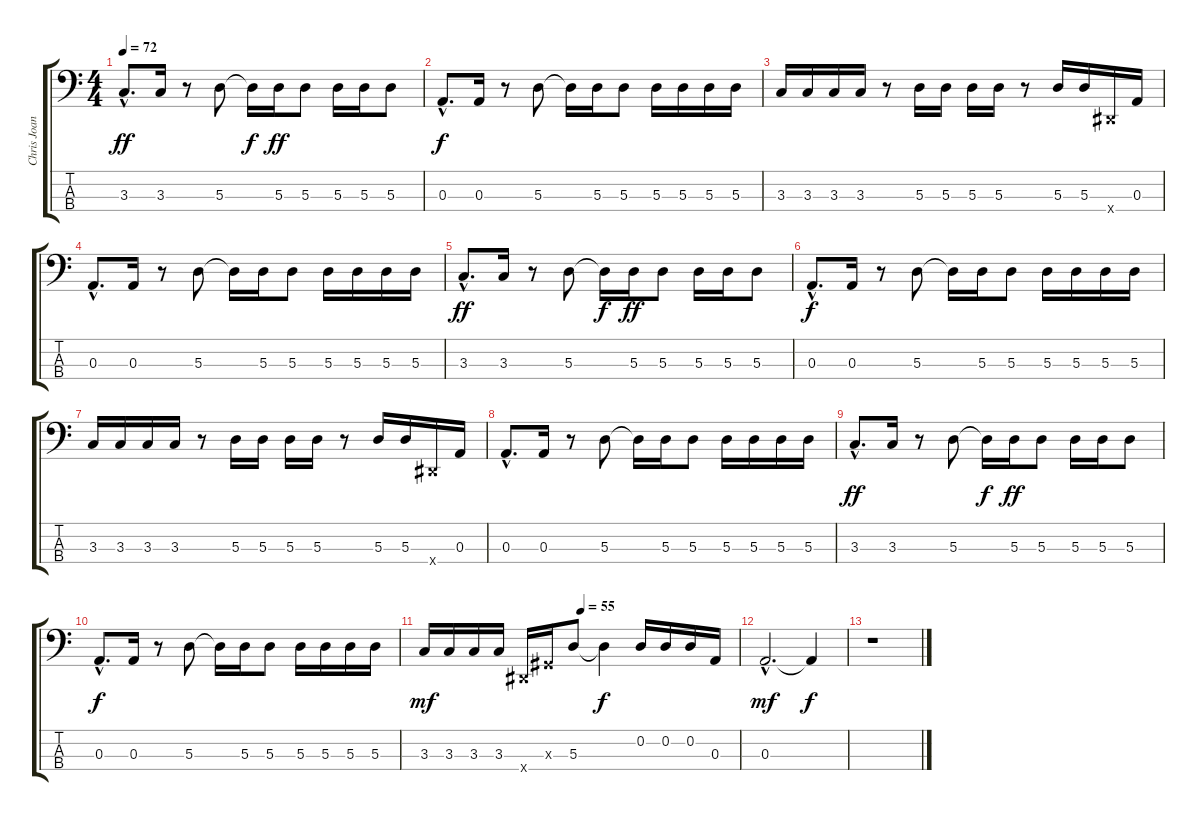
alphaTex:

\track ("Chris Joannou (Basse)" "Chris Joan") {instrument electricbasspick}
\staff {score tabs}
\tuning (G2 D2 A1 E1) {hide}
\ts (4 4)
\tempo 72
\clef f4
\ks c
3.3{hac}.8{d dy ff} 3.3.16 r.8 5.3.8 5.3{t}.16{dy f} 5.3.16{dy ff} 5.3.8 5.3.16 5.3.16 5.3.8 |
0.3{hac}.8{d dy f} 0.3.16 r.8 5.3.8 5.3{t}.16 5.3.16 5.3.8 5.3.16 5.3.16 5.3.16 5.3.16 |
3.3.16 3.3.16 3.3.16 3.3.16 r.8 5.3.16 5.3.16 5.3.16 5.3.16 r.8 5.3.16 5.3.16 -1.4{x}.16 0.3.16 |
0.3{hac}.8{d} 0.3.16 r.8 5.3.8 5.3{t}.16 5.3.16 5.3.8 5.3.16 5.3.16 5.3.16 5.3.16 |
3.3{hac}.8{d dy ff} 3.3.16 r.8 5.3.8 5.3{t}.16{dy f} 5.3.16{dy ff} 5.3.8 5.3.16 5.3.16 5.3.8 |
0.3{hac}.8{d dy f} 0.3.16 r.8 5.3.8 5.3{t}.16 5.3.16 5.3.8 5.3.16 5.3.16 5.3.16 5.3.16 |
3.3.16 3.3.16 3.3.16 3.3.16 r.8 5.3.16 5.3.16 5.3.16 5.3.16 r.8 5.3.16 5.3.16 -1.4{x}.16 0.3.16 |
0.3{hac}.8{d} 0.3.16 r.8 5.3.8 5.3{t}.16 5.3.16 5.3.8 5.3.16 5.3.16 5.3.16 5.3.16 |
3.3{hac}.8{d dy ff} 3.3.16 r.8 5.3.8 5.3{t}.16{dy f} 5.3.16{dy ff} 5.3.8 5.3.16 5.3.16 5.3.8 |
0.3{hac}.8{d dy f} 0.3.16 r.8 5.3.8 5.3{t}.16 5.3.16 5.3.8 5.3.16 5.3.16 5.3.16 5.3.16 |
\tempo (55 0.5)
3.3.16{dy mf} 3.3.16 3.3.16 3.3.16 -1.4{x}.16 -1.3{x}.16 5.3.8 5.3{t}.4{dy f} 0.2.16 0.2.16 0.2.16 0.3.16 |
0.3{hac}.2{d dy mf} 0.3{t}.4{dy f} |
r.1
